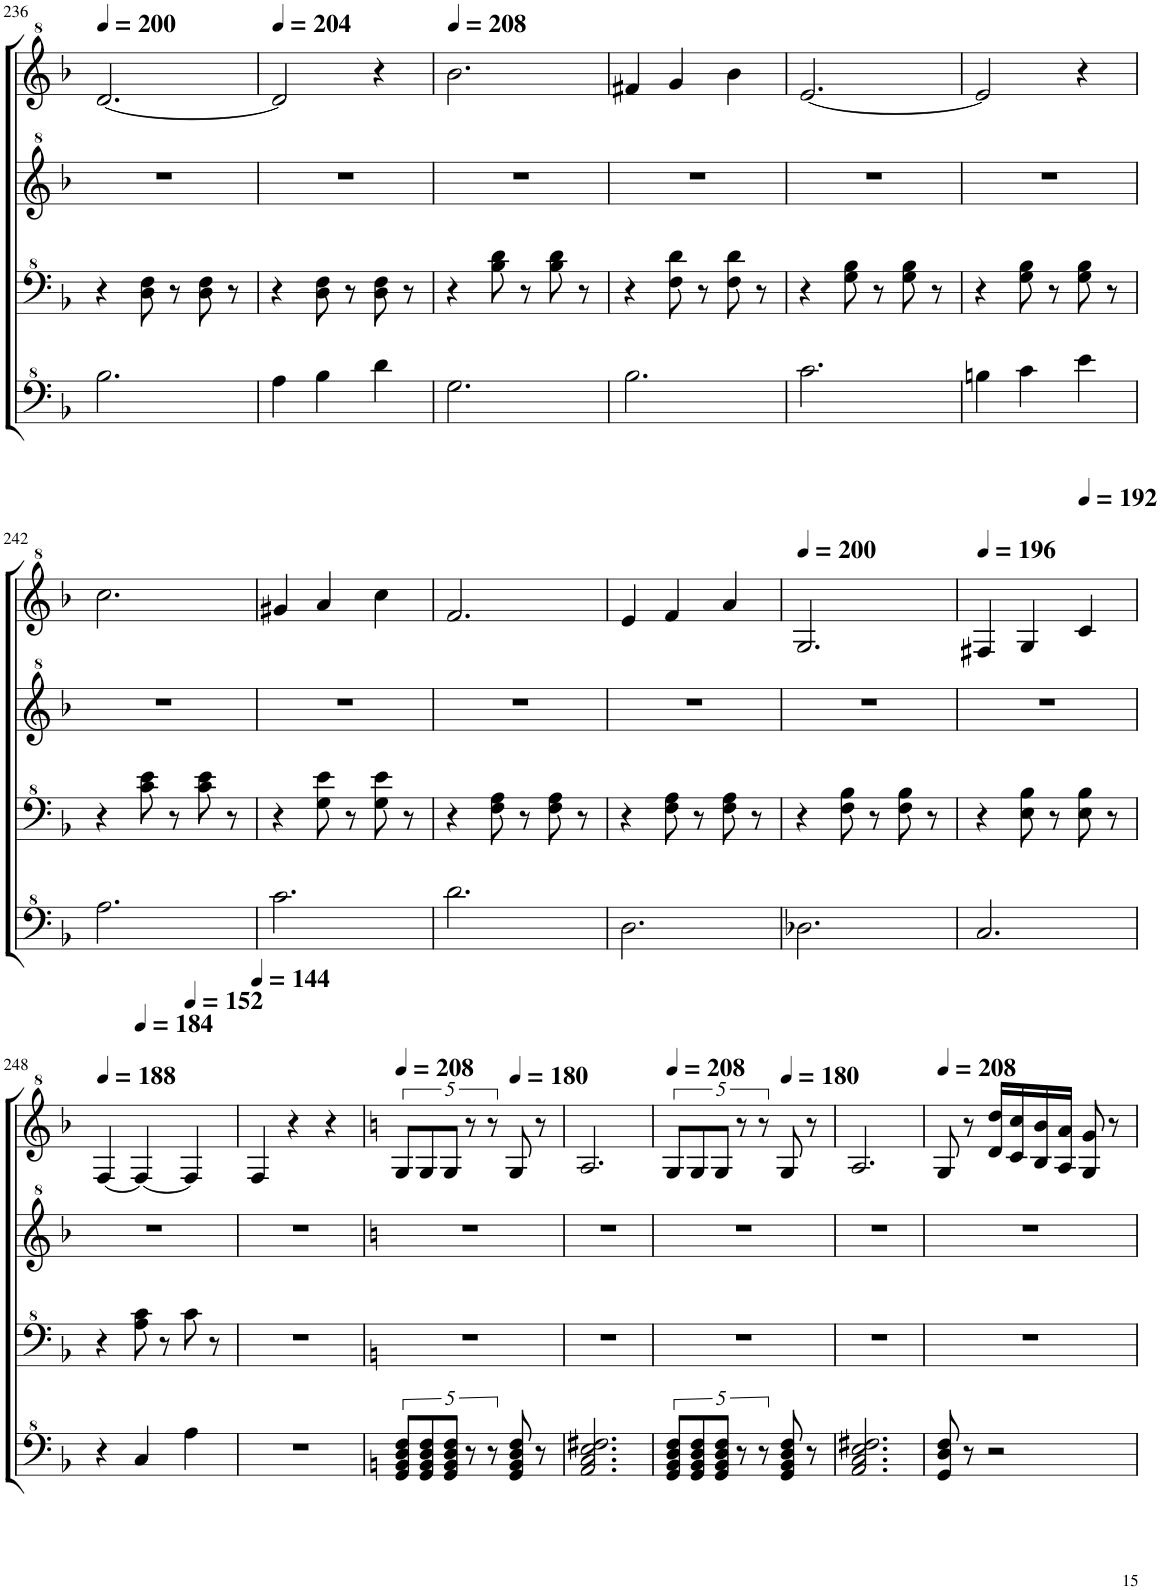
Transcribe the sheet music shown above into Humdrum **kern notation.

**kern	**kern	**kern	**kern
*part1	*part1	*part1	*part1
*staff4	*staff3	*staff2	*staff1
*I"Model III	*	*	*
!!LO:PB:g=z
*clefF^4	*clefF^4	*clefG^2	*clefG^2
*k[b-]	*k[b-]	*k[b-]	*k[b-]
*M3/4	*M3/4	*M3/4	*M3/4
*MM200	*MM200	*MM200	*MM200
=236	=236	=236	=236
2.b-\	4r	2.r	[2.dd/
.	8d\ 8f\	.	.
.	8r	.	.
.	8d\ 8f\	.	.
.	8r	.	.
=237	=237	=237	=237
*	*	*	*MM204
4a\	4r	2.r	2dd/]
4b-\	8d\ 8f\	.	.
.	8r	.	.
4dd\	8d\ 8f\	.	4r
.	8r	.	.
=238	=238	=238	=238
*	*	*	*MM208
2.g\	4r	2.r	2.bb-\
.	8b-\ 8dd\	.	.
.	8r	.	.
.	8b-\ 8dd\	.	.
.	8r	.	.
=239	=239	=239	=239
2.b-\	4r	2.r	4ff#X/
.	8f\ 8dd\	.	4gg/
.	8r	.	.
.	8f\ 8dd\	.	4bb-\
.	8r	.	.
=240	=240	=240	=240
2.cc\	4r	2.r	[2.ee/
.	8g\ 8b-\	.	.
.	8r	.	.
.	8g\ 8b-\	.	.
.	8r	.	.
=241	=241	=241	=241
4bn\	4r	2.r	2ee/]
4cc\	8g\ 8b-\	.	.
.	8r	.	.
4ee\	8g\ 8b-\	.	4r
.	8r	.	.
!!LO:LB:g=z
=242	=242	=242	=242
2.a\	4r	2.r	2.ccc\
.	8cc\ 8ee\	.	.
.	8r	.	.
.	8cc\ 8ee\	.	.
.	8r	.	.
=243	=243	=243	=243
2.cc\	4r	2.r	4gg#X/
.	8g\ 8ee\	.	4aa/
.	8r	.	.
.	8g\ 8ee\	.	4ccc\
.	8r	.	.
=244	=244	=244	=244
2.dd\	4r	2.r	2.ff/
.	8f\ 8a\	.	.
.	8r	.	.
.	8f\ 8a\	.	.
.	8r	.	.
=245	=245	=245	=245
2.d\	4r	2.r	4ee/
.	8f\ 8a\	.	4ff/
.	8r	.	.
.	8f\ 8a\	.	4aa/
.	8r	.	.
=246	=246	=246	=246
*	*	*	*MM200
2.d-X\	4r	2.r	2.g/
.	8f\ 8b-\	.	.
.	8r	.	.
.	8f\ 8b-\	.	.
.	8r	.	.
=247	=247	=247	=247
*	*	*	*MM196
2.c/	4r	2.r	4f#X/
.	8e\ 8b-\	.	4g/
.	8r	.	.
*	*	*	*MM192
.	8e\ 8b-\	.	4cc/
.	8r	.	.
!!LO:LB:g=z
=248	=248	=248	=248
*	*	*	*MM188
4r	4r	2.r	[4f/
*	*	*	*MM184
4c/	8a\ 8cc\	.	4f/_
.	8r	.	.
*	*	*	*MM152
4a\	8cc\	.	4f/]
.	8r	.	.
=249	=249	=249	=249
*	*	*	*MM144
2.r	2.r	2.r	4f/
.	.	.	4r
.	.	.	4r
=250	=250	=250	=250
*k[]	*k[]	*k[]	*k[]
*	*	*	*MM208
10G/ 10B/ 10d/ 10f/L	2.r	2.r	10g/L
10G/ 10B/ 10d/ 10f/	.	.	10g/
10G/ 10B/ 10d/ 10f/J	.	.	10g/J
10r	.	.	10r
10r	.	.	10r
*	*	*	*MM180
8G/ 8B/ 8d/ 8f/	.	.	8g/
8r	.	.	8r
=251	=251	=251	=251
2.A/ 2.c/ 2.e/ 2.f#X/	2.r	2.r	2.a/
=252	=252	=252	=252
*	*	*	*MM208
10G/ 10B/ 10d/ 10f/L	2.r	2.r	10g/L
10G/ 10B/ 10d/ 10f/	.	.	10g/
10G/ 10B/ 10d/ 10f/J	.	.	10g/J
10r	.	.	10r
10r	.	.	10r
*	*	*	*MM180
8G/ 8B/ 8d/ 8f/	.	.	8g/
8r	.	.	8r
=253	=253	=253	=253
2.A/ 2.c/ 2.e/ 2.f#X/	2.r	2.r	2.a/
=254	=254	=254	=254
*	*	*	*MM208
8G/ 8d/ 8f/	2.r	2.r	8g/
8r	.	.	8r
2r	.	.	16dd/ 16ddd/LL
.	.	.	16cc/ 16ccc/
.	.	.	16b/ 16bb/
.	.	.	16a/ 16aa/JJ
.	.	.	8g/ 8gg/
.	.	.	8r
=	=	=	=
*-	*-	*-	*-
